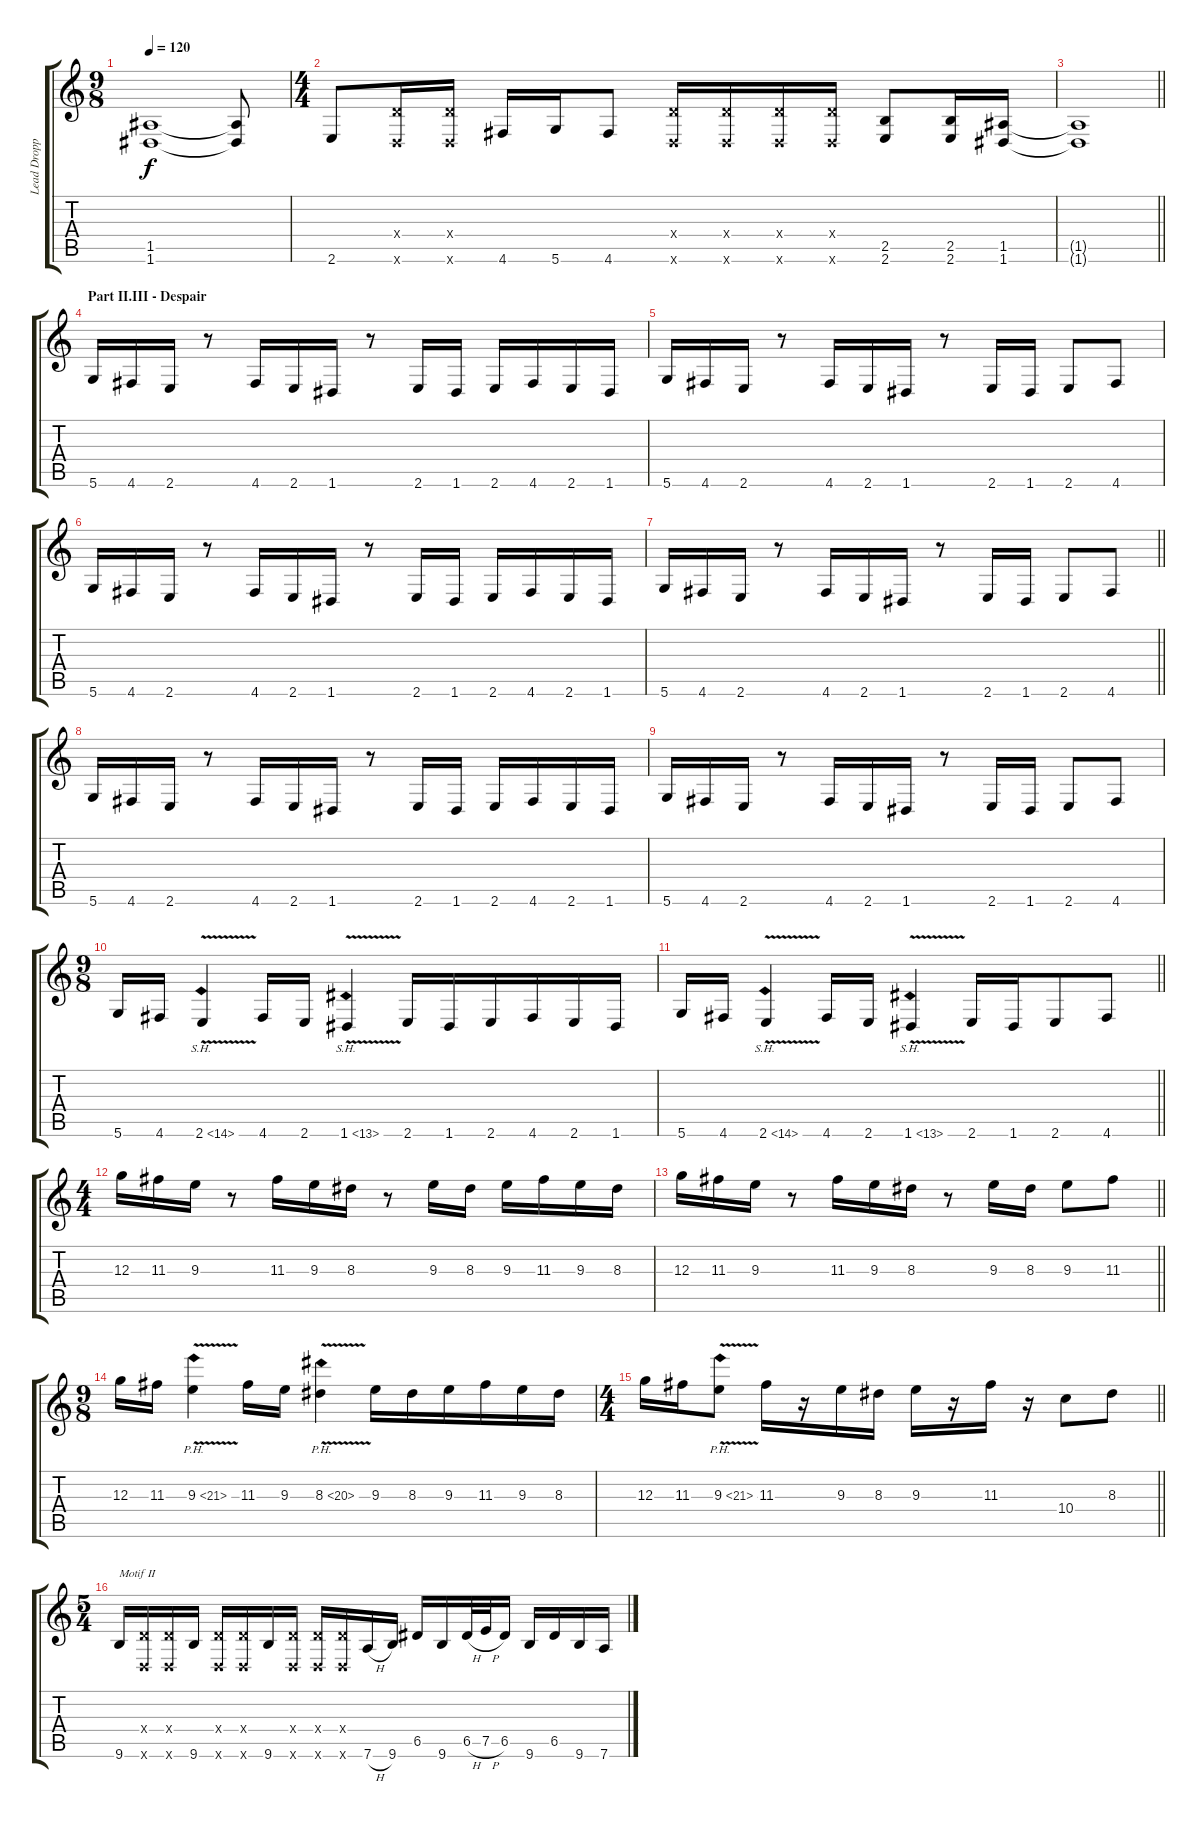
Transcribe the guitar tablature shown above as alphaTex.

\track ("Lead Dropped D " "Lead Dropp") {instrument distortionguitar}
\staff {score tabs}
\tuning (E4 B3 G3 D3 A2 D2) {hide}
\ts (9 8)
\tempo 120
\clef g2
\ks c
(1.5{t} 1.6{t}).1{dy f} (1.5{t} 1.6{t}).8 |
\ts (4 4)
2.6.8 (0.4{x} 0.6{x}).16 (0.4{x} 0.6{x}).16 4.6.16 5.6.16 4.6.8 (0.4{x} 0.6{x}).16 (0.4{x} 0.6{x}).16 (0.4{x} 0.6{x}).16 (0.4{x} 0.6{x}).16 (2.5 2.6).8 (2.5 2.6).16 (1.5 1.6).16 |
\barLineRight lightlight
(1.5{t} 1.6{t}).1 |
\section ("" "Part II.III - Despair")
5.6.16 4.6.16 2.6.16 r.8 4.6.16 2.6.16 1.6.16 r.8 2.6.16 1.6.16 2.6.16 4.6.16 2.6.16 1.6.16 |
5.6.16 4.6.16 2.6.16 r.8 4.6.16 2.6.16 1.6.16 r.8 2.6.16 1.6.16 2.6.8 4.6.8 |
5.6.16 4.6.16 2.6.16 r.8 4.6.16 2.6.16 1.6.16 r.8 2.6.16 1.6.16 2.6.16 4.6.16 2.6.16 1.6.16 |
\barLineRight lightlight
5.6.16 4.6.16 2.6.16 r.8 4.6.16 2.6.16 1.6.16 r.8 2.6.16 1.6.16 2.6.8 4.6.8 |
5.6.16 4.6.16 2.6.16 r.8 4.6.16 2.6.16 1.6.16 r.8 2.6.16 1.6.16 2.6.16 4.6.16 2.6.16 1.6.16 |
5.6.16 4.6.16 2.6.16 r.8 4.6.16 2.6.16 1.6.16 r.8 2.6.16 1.6.16 2.6.8 4.6.8 |
\ts (9 8)
5.6.16 4.6.16 2.6{sh 12 v}.4 4.6.16 2.6.16 1.6{sh 12 v}.4 2.6.16 1.6.16 2.6.16 4.6.16 2.6.16 1.6.16 |
\barLineRight lightlight
5.6.16 4.6.16 2.6{sh 12 v}.4 4.6.16 2.6.16 1.6{sh 12 v}.4 2.6.16 1.6.16 2.6.8 4.6.8 |
\ts (4 4)
12.3.16 11.3.16 9.3.16 r.8 11.3.16 9.3.16 8.3.16 r.8 9.3.16 8.3.16 9.3.16 11.3.16 9.3.16 8.3.16 |
\barLineRight lightlight
12.3.16 11.3.16 9.3.16 r.8 11.3.16 9.3.16 8.3.16 r.8 9.3.16 8.3.16 9.3.8 11.3.8 |
\ts (9 8)
12.3.16 11.3.16 9.3{ph 12 v}.4 11.3.16 9.3.16 8.3{ph 12 v}.4 9.3.16 8.3.16 9.3.16 11.3.16 9.3.16 8.3.16 |
\ts (4 4)
\barLineRight lightlight
12.3.16 11.3.16 9.3{ph 12 v}.8 11.3.16 r.16 9.3.16 8.3.16 9.3.16 r.16 11.3.16 r.16 10.4.8 8.3.8 |
\ts (5 4)
\section ("" "")
9.6.16{txt "Motif II"} (0.4{x} 0.6{x}).16 (0.4{x} 0.6{x}).16 9.6.16 (0.4{x} 0.6{x}).16 (0.4{x} 0.6{x}).16 9.6.16 (0.4{x} 0.6{x}).16 (0.4{x} 0.6{x}).16 (0.4{x} 0.6{x}).16 7.6{h}.16 9.6.16 6.5.16 9.6.16 6.5{h}.32 7.5{h}.32 6.5.16 9.6.16 6.5.16 9.6.16 7.6.16
